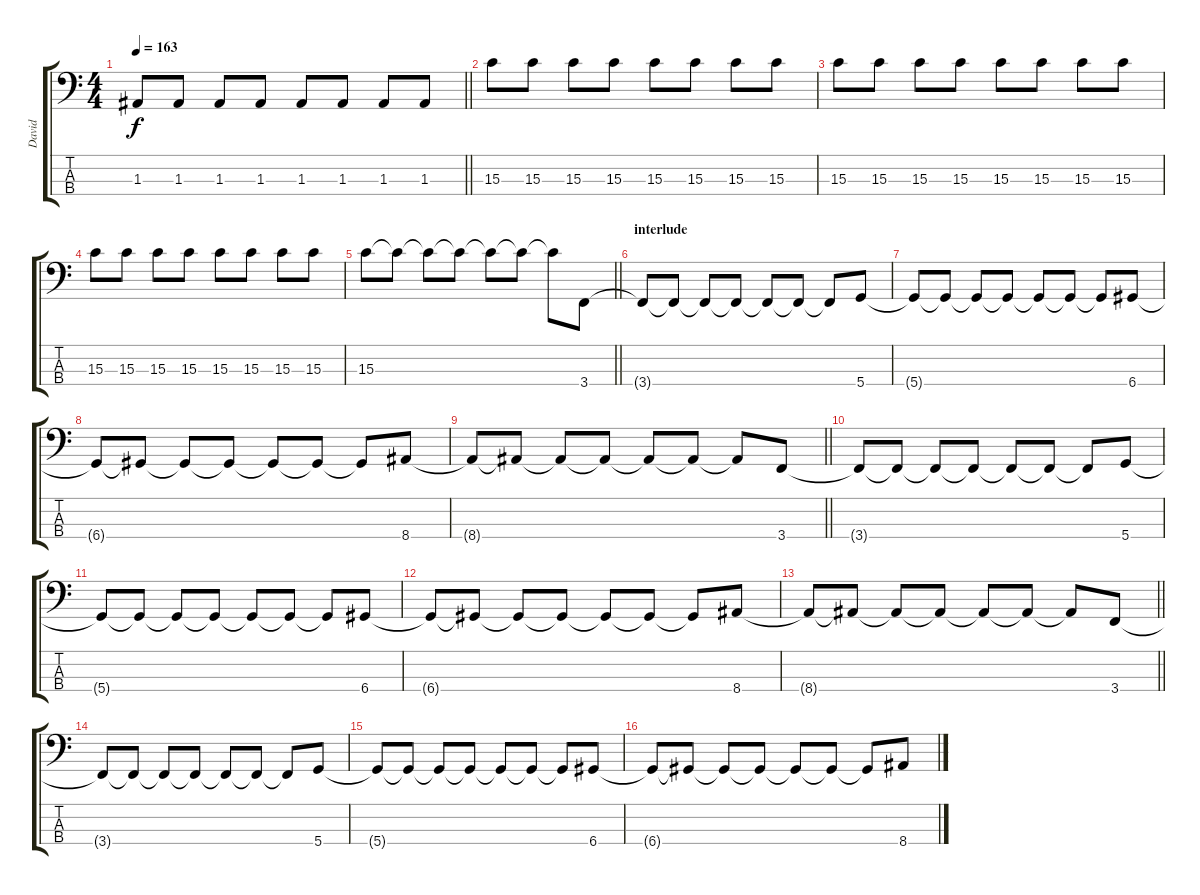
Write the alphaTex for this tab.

\track ("David" "David") {instrument electricbassfinger}
\staff {score tabs}
\tuning (G2 D2 A1 D1) {hide}
\ts (4 4)
\tempo 163
\clef f4
\barLineRight lightlight
\ks c
1.3.8{dy f} 1.3.8 1.3.8 1.3.8 1.3.8 1.3.8 1.3.8 1.3.8 |
15.3.8 15.3.8 15.3.8 15.3.8 15.3.8 15.3.8 15.3.8 15.3.8 |
15.3.8 15.3.8 15.3.8 15.3.8 15.3.8 15.3.8 15.3.8 15.3.8 |
15.3.8 15.3.8 15.3.8 15.3.8 15.3.8 15.3.8 15.3.8 15.3.8 |
\barLineRight lightlight
15.3.8 15.3{t}.8 15.3{t}.8 15.3{t}.8 15.3{t}.8 15.3{t}.8 15.3{t}.8 3.4.8 |
\section ("" "interlude")
3.4{t}.8 3.4{t}.8 3.4{t}.8 3.4{t}.8 3.4{t}.8 3.4{t}.8 3.4{t}.8 5.4.8 |
5.4{t}.8 5.4{t}.8 5.4{t}.8 5.4{t}.8 5.4{t}.8 5.4{t}.8 5.4{t}.8 6.4.8 |
6.4{t}.8 6.4{t}.8 6.4{t}.8 6.4{t}.8 6.4{t}.8 6.4{t}.8 6.4{t}.8 8.4.8 |
\barLineRight lightlight
8.4{t}.8 8.4{t}.8 8.4{t}.8 8.4{t}.8 8.4{t}.8 8.4{t}.8 8.4{t}.8 3.4.8 |
3.4{t}.8 3.4{t}.8 3.4{t}.8 3.4{t}.8 3.4{t}.8 3.4{t}.8 3.4{t}.8 5.4.8 |
5.4{t}.8 5.4{t}.8 5.4{t}.8 5.4{t}.8 5.4{t}.8 5.4{t}.8 5.4{t}.8 6.4.8 |
6.4{t}.8 6.4{t}.8 6.4{t}.8 6.4{t}.8 6.4{t}.8 6.4{t}.8 6.4{t}.8 8.4.8 |
\barLineRight lightlight
8.4{t}.8 8.4{t}.8 8.4{t}.8 8.4{t}.8 8.4{t}.8 8.4{t}.8 8.4{t}.8 3.4.8 |
3.4{t}.8 3.4{t}.8 3.4{t}.8 3.4{t}.8 3.4{t}.8 3.4{t}.8 3.4{t}.8 5.4.8 |
5.4{t}.8 5.4{t}.8 5.4{t}.8 5.4{t}.8 5.4{t}.8 5.4{t}.8 5.4{t}.8 6.4.8 |
6.4{t}.8 6.4{t}.8 6.4{t}.8 6.4{t}.8 6.4{t}.8 6.4{t}.8 6.4{t}.8 8.4.8
